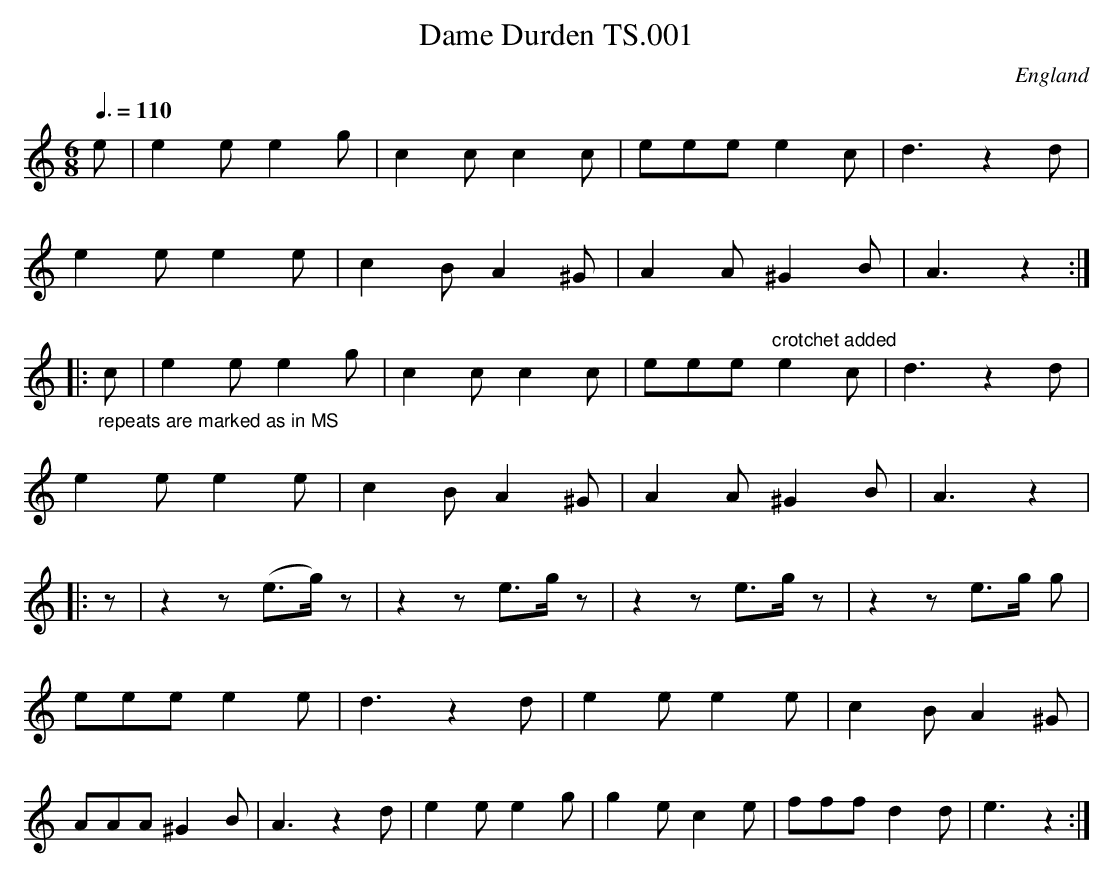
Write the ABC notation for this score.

X:1
T:Dame Durden TS.001
M:6/8
L:1/8
Q:3/8=110
O:England
K:C major
e|e2ee2g|c2cc2c|eee e2c|d3z2d|!
e2ee2e|c2BA2^G|A2A^G2B|A3z2:|!
|:"_repeats are marked as in MS"c|e2ee2g|c2cc2c|\
eee"crotchet added"e2 c|d3z2d|!
e2ee2e|c2BA2^G|A2A^G2B|A3z2|!
|:z|z2z(e>g)z|z2ze>gz|z2ze>gz|z2ze>g g|!
eeee2e|d3z2d|e2ee2e|c2BA2^G|!
AAA^G2B|A3z2d|e2ee2g|g2ec2e|fffd2d|e3z2:|]
